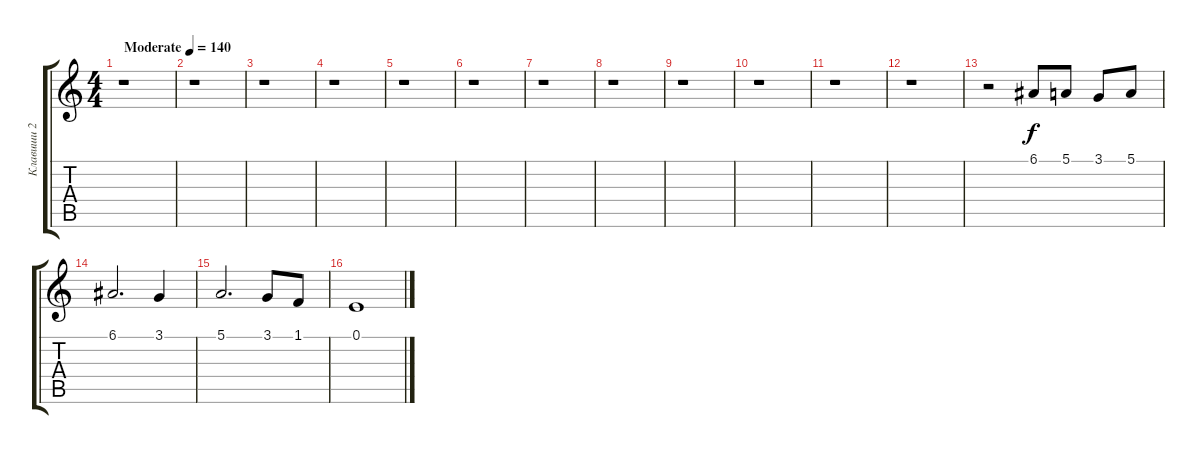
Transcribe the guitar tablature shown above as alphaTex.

\track ("Клавиши 2" "Клавиши 2") {instrument acousticgrandpiano}
\staff {score tabs}
\tuning (E4 B3 G3 D3 A2 E2) {hide}
\ts (4 4)
\tempo (140 "Moderate")
\clef g2
\ks c
r.1{dy f instrument acousticgrandpiano} |
r.1 |
r.1 |
r.1 |
r.1 |
r.1 |
r.1 |
r.1 |
r.1 |
r.1 |
r.1 |
r.1 |
r.2{volume 15 balance 12 instrument synthbrass2} 6.1.8 5.1.8 3.1.8 5.1.8 |
6.1.2{d} 3.1.4 |
5.1.2{d} 3.1.8 1.1.8 |
0.1.1
